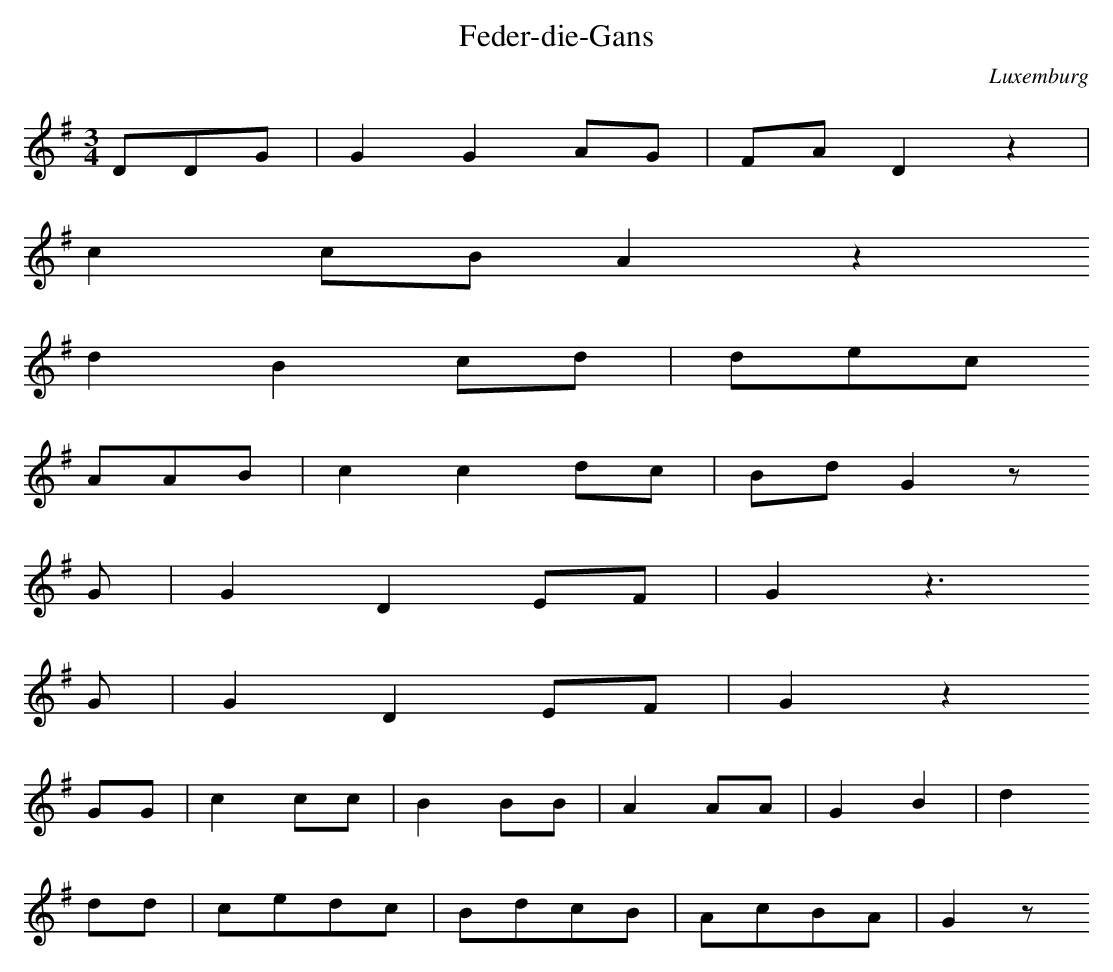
X:1
T: Feder-die-Gans
O: Luxemburg
M: 3/4
L: 1/8
K: G
DDG | G2G2AG | FAD2z2 |
c2cBA2z2
d2B2cd | dec
AAB | c2c2dc | BdG2z
G | G2D2EF | G2z3
G | G2D2EF | G2z2
GG | c2cc | B2BB | A2AA | G2B2 | d2
dd | cedc | BdcB | AcBA | G2z
